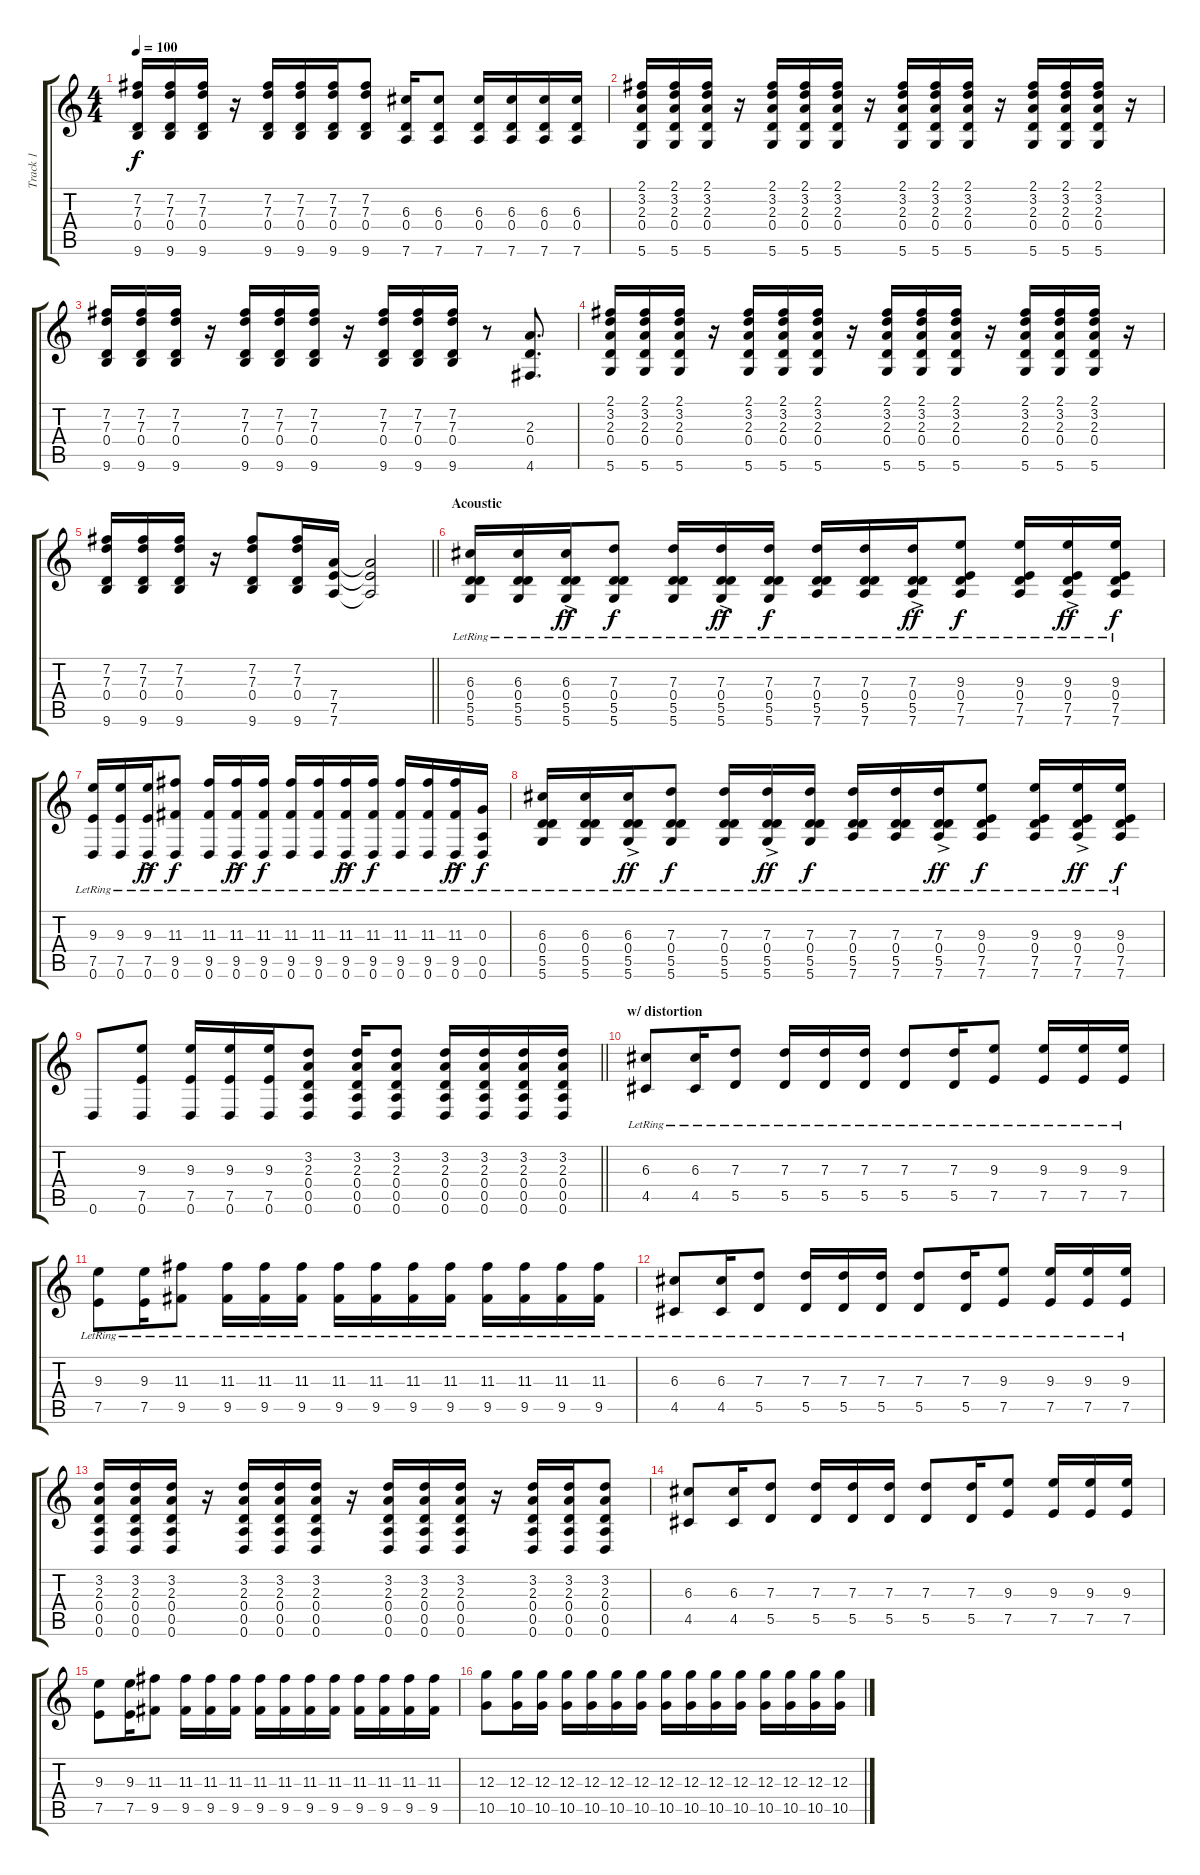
\track ("Track 1" "Track 1") {instrument electricguitarclean}
\staff {score tabs}
\tuning (E4 B3 G3 D3 A2 D2) {hide}
\ts (4 4)
\tempo 100
\clef g2
\ks c
(7.2 7.3 0.4 9.6).16{dy f} (7.2 7.3 0.4 9.6).16 (7.2 7.3 0.4 9.6).16 r.16 (7.2 7.3 0.4 9.6).16 (7.2 7.3 0.4 9.6).16 (7.2 7.3 0.4 9.6).16 (7.2 7.3 0.4 9.6).8 (6.3 0.4 7.6).16 (6.3 0.4 7.6).8 (6.3 0.4 7.6).16 (6.3 0.4 7.6).16 (6.3 0.4 7.6).16 (6.3 0.4 7.6).16 |
(2.1 3.2 2.3 0.4 5.6).16 (2.1 3.2 2.3 0.4 5.6).16 (2.1 3.2 2.3 0.4 5.6).16 r.16 (2.1 3.2 2.3 0.4 5.6).16 (2.1 3.2 2.3 0.4 5.6).16 (2.1 3.2 2.3 0.4 5.6).16 r.16 (2.1 3.2 2.3 0.4 5.6).16 (2.1 3.2 2.3 0.4 5.6).16 (2.1 3.2 2.3 0.4 5.6).16 r.16 (2.1 3.2 2.3 0.4 5.6).16 (2.1 3.2 2.3 0.4 5.6).16 (2.1 3.2 2.3 0.4 5.6).16 r.16 |
(7.2 7.3 0.4 9.6).16 (7.2 7.3 0.4 9.6).16 (7.2 7.3 0.4 9.6).16 r.16 (7.2 7.3 0.4 9.6).16 (7.2 7.3 0.4 9.6).16 (7.2 7.3 0.4 9.6).16 r.16 (7.2 7.3 0.4 9.6).16 (7.2 7.3 0.4 9.6).16 (7.2 7.3 0.4 9.6).16 r.8 (2.3 0.4 4.6).8{d} |
(2.1 3.2 2.3 0.4 5.6).16 (2.1 3.2 2.3 0.4 5.6).16 (2.1 3.2 2.3 0.4 5.6).16 r.16 (2.1 3.2 2.3 0.4 5.6).16 (2.1 3.2 2.3 0.4 5.6).16 (2.1 3.2 2.3 0.4 5.6).16 r.16 (2.1 3.2 2.3 0.4 5.6).16 (2.1 3.2 2.3 0.4 5.6).16 (2.1 3.2 2.3 0.4 5.6).16 r.16 (2.1 3.2 2.3 0.4 5.6).16 (2.1 3.2 2.3 0.4 5.6).16 (2.1 3.2 2.3 0.4 5.6).16 r.16 |
\barLineRight lightlight
(7.2 7.3 0.4 9.6).16 (7.2 7.3 0.4 9.6).16 (7.2 7.3 0.4 9.6).16 r.16 (7.2 7.3 0.4 9.6).8 (7.2 7.3 0.4 9.6).16 (7.4 7.5 7.6).16 (7.4{t} 7.5{t} 7.6{t}).2 |
\section ("" "Acoustic")
(6.3{lr} 0.4 5.5{lr} 5.6).16 (6.3{lr} 0.4 5.5{lr} 5.6).16 (6.3{ac lr} 0.4 5.5{ac lr} 5.6).16{dy ff} (7.3{lr} 0.4 5.5{lr} 5.6).8{dy f} (7.3{lr} 0.4 5.5{lr} 5.6).16 (7.3{ac lr} 0.4 5.5{ac lr} 5.6).16{dy ff} (7.3{lr} 0.4 5.5{lr} 5.6).16{dy f} (7.3{lr} 0.4 5.5{lr} 7.6).16 (7.3{lr} 0.4 5.5{lr} 7.6).16 (7.3{ac lr} 0.4 5.5{ac lr} 7.6).16{dy ff} (9.3{lr} 0.4 7.5{lr} 7.6).8{dy f} (9.3{lr} 0.4 7.5{lr} 7.6).16 (9.3{ac lr} 0.4 7.5{ac lr} 7.6).16{dy ff} (9.3{lr} 0.4 7.5{lr} 7.6).16{dy f} |
(9.3{lr} 7.5{lr} 0.6).16 (9.3{lr} 7.5{lr} 0.6).16 (9.3{ac lr} 7.5{ac lr} 0.6).16{dy ff} (11.3{lr} 9.5{lr} 0.6).8{dy f} (11.3{lr} 9.5{lr} 0.6).16 (11.3{ac lr} 9.5{ac lr} 0.6).16{dy ff} (11.3{lr} 9.5{lr} 0.6).16{dy f} (11.3{lr} 9.5{lr} 0.6).16 (11.3{lr} 9.5{lr} 0.6).16 (11.3{ac lr} 9.5{ac lr} 0.6).16{dy ff} (11.3{lr} 9.5{lr} 0.6).16{dy f} (11.3{lr} 9.5{lr} 0.6).16 (11.3{lr} 9.5{lr} 0.6).16 (11.3{ac lr} 9.5{ac lr} 0.6).16{dy ff} (0.3{lr} 0.5{lr} 0.6).16{dy f} |
(6.3{lr} 0.4 5.5{lr} 5.6).16 (6.3{lr} 0.4 5.5{lr} 5.6).16 (6.3{ac lr} 0.4 5.5{ac lr} 5.6).16{dy ff} (7.3{lr} 0.4 5.5{lr} 5.6).8{dy f} (7.3{lr} 0.4 5.5{lr} 5.6).16 (7.3{ac lr} 0.4 5.5{ac lr} 5.6).16{dy ff} (7.3{lr} 0.4 5.5{lr} 5.6).16{dy f} (7.3{lr} 0.4 5.5{lr} 7.6).16 (7.3{lr} 0.4 5.5{lr} 7.6).16 (7.3{ac lr} 0.4 5.5{ac lr} 7.6).16{dy ff} (9.3{lr} 0.4 7.5{lr} 7.6).8{dy f} (9.3{lr} 0.4 7.5{lr} 7.6).16 (9.3{ac lr} 0.4 7.5{ac lr} 7.6).16{dy ff} (9.3{lr} 0.4 7.5{lr} 7.6).16{dy f} |
\barLineRight lightlight
0.6.8 (9.3 7.5 0.6).8 (9.3 7.5 0.6).16 (9.3 7.5 0.6).16 (9.3 7.5 0.6).16 (3.2 2.3 0.4 0.5 0.6).8 (3.2 2.3 0.4 0.5 0.6).16 (3.2 2.3 0.4 0.5 0.6).8 (3.2 2.3 0.4 0.5 0.6).16 (3.2 2.3 0.4 0.5 0.6).16 (3.2 2.3 0.4 0.5 0.6).16 (3.2 2.3 0.4 0.5 0.6).16 |
\section ("" "w/ distortion")
(6.3{lr} 4.5{lr}).8 (6.3{lr} 4.5{lr}).16 (7.3{lr} 5.5{lr}).8 (7.3{lr} 5.5{lr}).16 (7.3{lr} 5.5{lr}).16 (7.3{lr} 5.5{lr}).16 (7.3{lr} 5.5{lr}).8 (7.3{lr} 5.5{lr}).16 (9.3{lr} 7.5{lr}).8 (9.3{lr} 7.5{lr}).16 (9.3{lr} 7.5{lr}).16 (9.3{lr} 7.5{lr}).16 |
(9.3{lr} 7.5{lr}).8 (9.3{lr} 7.5{lr}).16 (11.3{lr} 9.5{lr}).8 (11.3{lr} 9.5{lr}).16 (11.3{lr} 9.5{lr}).16 (11.3{lr} 9.5{lr}).16 (11.3{lr} 9.5{lr}).16 (11.3{lr} 9.5{lr}).16 (11.3{lr} 9.5{lr}).16 (11.3{lr} 9.5{lr}).16 (11.3{lr} 9.5{lr}).16 (11.3{lr} 9.5{lr}).16 (11.3{lr} 9.5{lr}).16 (11.3{lr} 9.5{lr}).16 |
(6.3{lr} 4.5{lr}).8 (6.3{lr} 4.5{lr}).16 (7.3{lr} 5.5{lr}).8 (7.3{lr} 5.5{lr}).16 (7.3{lr} 5.5{lr}).16 (7.3{lr} 5.5{lr}).16 (7.3{lr} 5.5{lr}).8 (7.3{lr} 5.5{lr}).16 (9.3{lr} 7.5{lr}).8 (9.3{lr} 7.5{lr}).16 (9.3{lr} 7.5{lr}).16 (9.3{lr} 7.5{lr}).16 |
(3.2 2.3 0.4 0.5 0.6).16 (3.2 2.3 0.4 0.5 0.6).16 (3.2 2.3 0.4 0.5 0.6).16 r.16 (3.2 2.3 0.4 0.5 0.6).16 (3.2 2.3 0.4 0.5 0.6).16 (3.2 2.3 0.4 0.5 0.6).16 r.16 (3.2 2.3 0.4 0.5 0.6).16 (3.2 2.3 0.4 0.5 0.6).16 (3.2 2.3 0.4 0.5 0.6).16 r.16 (3.2 2.3 0.4 0.5 0.6).16 (3.2 2.3 0.4 0.5 0.6).16 (3.2 2.3 0.4 0.5 0.6).8 |
(6.3 4.5).8 (6.3 4.5).16 (7.3 5.5).8 (7.3 5.5).16 (7.3 5.5).16 (7.3 5.5).16 (7.3 5.5).8 (7.3 5.5).16 (9.3 7.5).8 (9.3 7.5).16 (9.3 7.5).16 (9.3 7.5).16 |
(9.3 7.5).8 (9.3 7.5).16 (11.3 9.5).8 (11.3 9.5).16 (11.3 9.5).16 (11.3 9.5).16 (11.3 9.5).16 (11.3 9.5).16 (11.3 9.5).16 (11.3 9.5).16 (11.3 9.5).16 (11.3 9.5).16 (11.3 9.5).16 (11.3 9.5).16 |
(12.3 10.5).8 (12.3 10.5).16 (12.3 10.5).16 (12.3 10.5).16 (12.3 10.5).16 (12.3 10.5).16 (12.3 10.5).16 (12.3 10.5).16 (12.3 10.5).16 (12.3 10.5).16 (12.3 10.5).16 (12.3 10.5).16 (12.3 10.5).16 (12.3 10.5).16 (12.3 10.5).16
